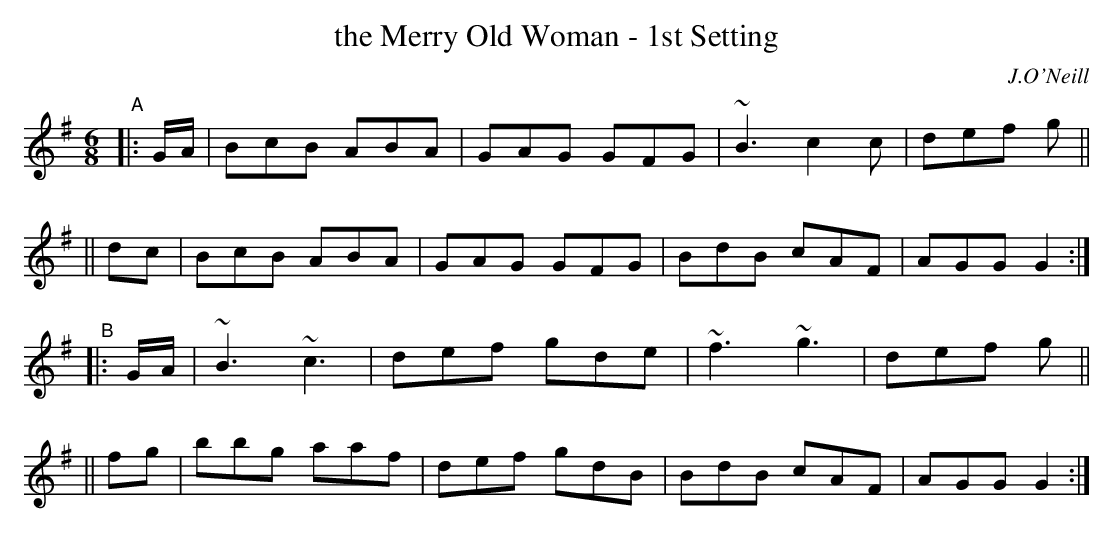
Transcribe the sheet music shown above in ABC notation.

X:1
T: the Merry Old Woman - 1st Setting
O: J.O'Neill
M: 6/8
K: G
"^A"\
|: G/A/ | BcB ABA | GAG GFG | ~B3 c2c | def g  ||
||  dc  | BcB ABA | GAG GFG | BdB cAF | AGG G2 :|
"^B"\
|: G/A/ | ~B3 ~c3 | def gde | ~f3 ~g3 | def g  ||
||  fg  | bbg aaf | def gdB | BdB cAF | AGG G2 :|
